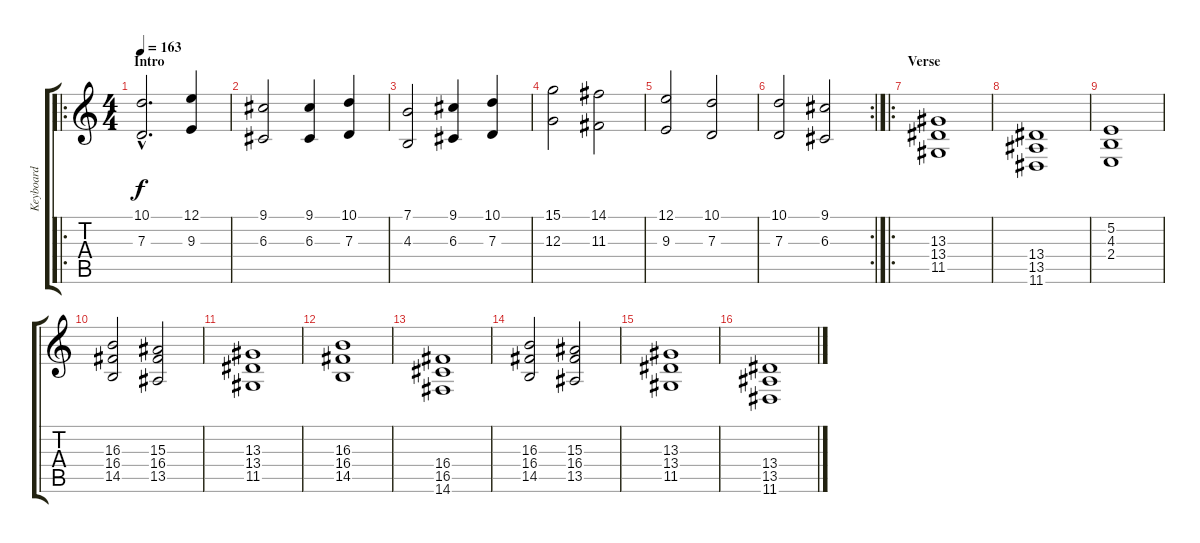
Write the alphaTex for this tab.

\track ("Keyboard" "Keyboard") {instrument stringensemble1}
\staff {score tabs}
\tuning (E4 B3 G3 D3 A2 E2) {hide}
\ro
\ts (4 4)
\section ("" "Intro")
\tempo 163
\clef g2
\ks c
(10.1{hac} 7.3{hac}).2{d dy f instrument stringensemble1} (12.1 9.3).4 |
(9.1 6.3).2 (9.1 6.3).4 (10.1 7.3).4 |
(7.1 4.3).2 (9.1 6.3).4 (10.1 7.3).4 |
(15.1 12.3).2 (14.1 11.3).2 |
(12.1 9.3).2 (10.1 7.3).2 |
\rc 2
(10.1 7.3).2 (9.1 6.3).2 |
\ro
\section ("" "Verse")
(13.3 13.4 11.5).1{volume 11 instrument stringensemble1} |
(13.4 13.5 11.6).1 |
(5.2 4.3 2.4).1 |
(16.3 16.4 14.5).2 (15.3 16.4 13.5).2 |
(13.3 13.4 11.5).1 |
(16.3 16.4 14.5).1 |
(16.4 16.5 14.6).1 |
(16.3 16.4 14.5).2 (15.3 16.4 13.5).2 |
(13.3 13.4 11.5).1{instrument lead3calliope} |
(13.4 13.5 11.6).1
